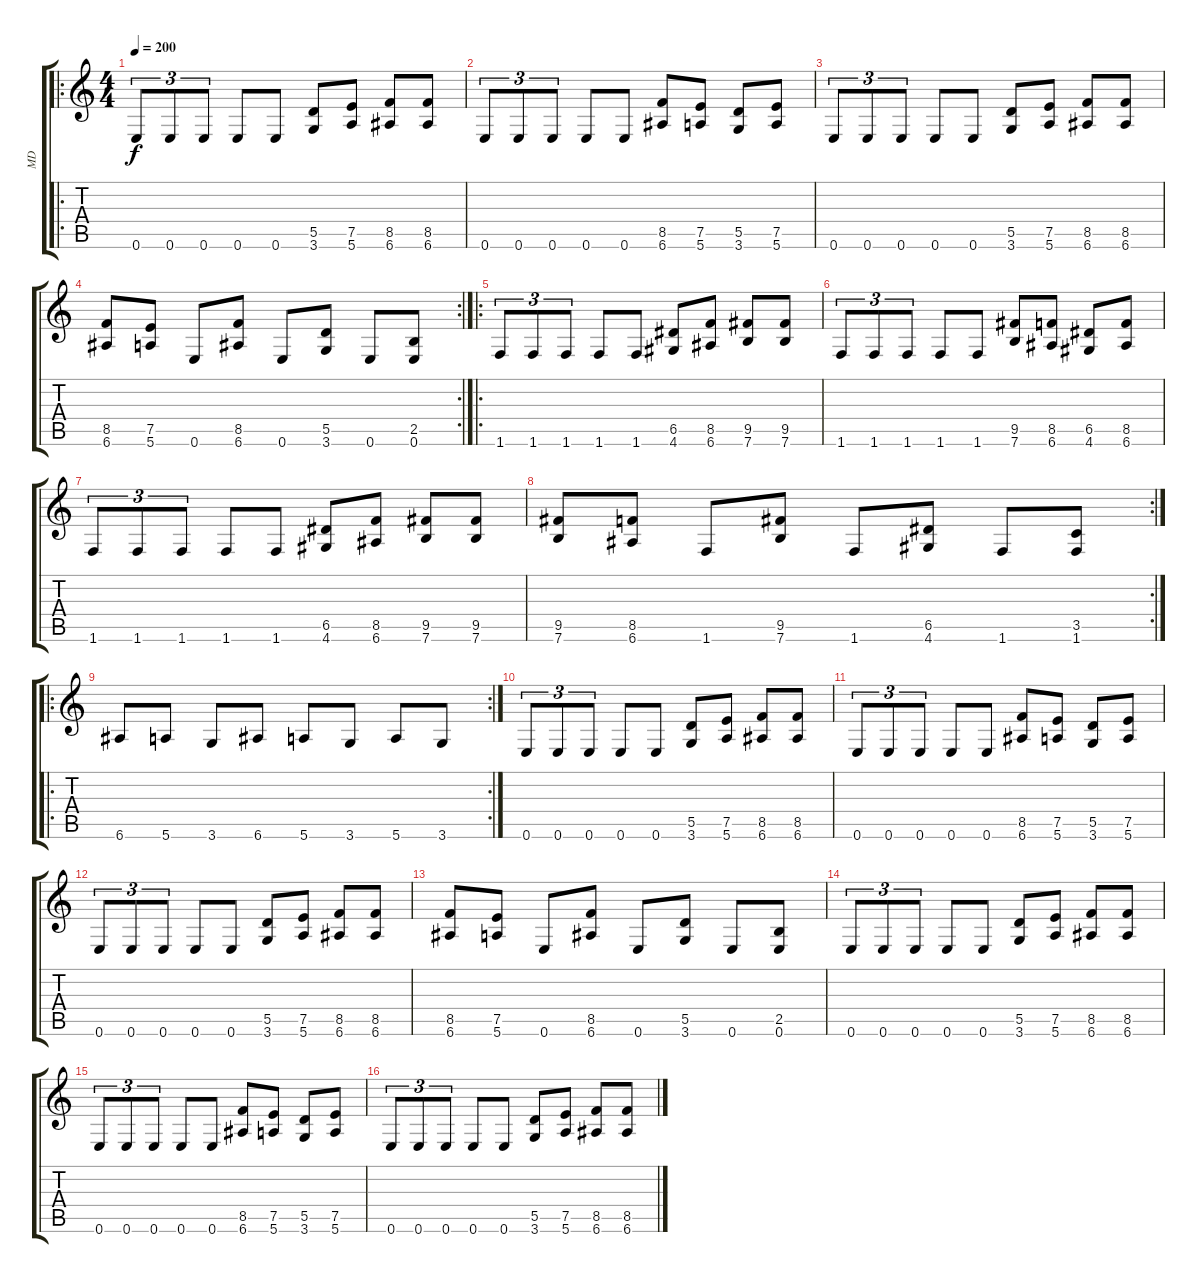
\track ("MD" "MD") {instrument overdrivenguitar}
\staff {score tabs}
\tuning (E4 B3 G3 D3 A2 E2) {hide}
\ro
\ts (4 4)
\tempo 200
\clef g2
\ks c
0.6.8{tu (3 2) dy f instrument overdrivenguitar} 0.6.8{tu (3 2)} 0.6.8{tu (3 2)} 0.6.8 0.6.8 (5.5 3.6).8 (7.5 5.6).8 (8.5 6.6).8 (8.5 6.6).8 |
0.6.8{tu (3 2)} 0.6.8{tu (3 2)} 0.6.8{tu (3 2)} 0.6.8 0.6.8 (8.5 6.6).8 (7.5 5.6).8 (5.5 3.6).8 (7.5 5.6).8 |
0.6.8{tu (3 2)} 0.6.8{tu (3 2)} 0.6.8{tu (3 2)} 0.6.8 0.6.8 (5.5 3.6).8 (7.5 5.6).8 (8.5 6.6).8 (8.5 6.6).8 |
\rc 2
(8.5 6.6).8 (7.5 5.6).8 0.6.8 (8.5 6.6).8 0.6.8 (5.5 3.6).8 0.6.8 (2.5 0.6).8 |
\ro
1.6.8{tu (3 2)} 1.6.8{tu (3 2)} 1.6.8{tu (3 2)} 1.6.8 1.6.8 (6.5 4.6).8 (8.5 6.6).8 (9.5 7.6).8 (9.5 7.6).8 |
1.6.8{tu (3 2)} 1.6.8{tu (3 2)} 1.6.8{tu (3 2)} 1.6.8 1.6.8 (9.5 7.6).8 (8.5 6.6).8 (6.5 4.6).8 (8.5 6.6).8 |
1.6.8{tu (3 2)} 1.6.8{tu (3 2)} 1.6.8{tu (3 2)} 1.6.8 1.6.8 (6.5 4.6).8 (8.5 6.6).8 (9.5 7.6).8 (9.5 7.6).8 |
\rc 2
(9.5 7.6).8 (8.5 6.6).8 1.6.8 (9.5 7.6).8 1.6.8 (6.5 4.6).8 1.6.8 (3.5 1.6).8 |
\ro
\rc 2
6.6.8 5.6.8 3.6.8 6.6.8 5.6.8 3.6.8 5.6.8 3.6.8 |
0.6.8{tu (3 2)} 0.6.8{tu (3 2)} 0.6.8{tu (3 2)} 0.6.8 0.6.8 (5.5 3.6).8 (7.5 5.6).8 (8.5 6.6).8 (8.5 6.6).8 |
0.6.8{tu (3 2)} 0.6.8{tu (3 2)} 0.6.8{tu (3 2)} 0.6.8 0.6.8 (8.5 6.6).8 (7.5 5.6).8 (5.5 3.6).8 (7.5 5.6).8 |
0.6.8{tu (3 2)} 0.6.8{tu (3 2)} 0.6.8{tu (3 2)} 0.6.8 0.6.8 (5.5 3.6).8 (7.5 5.6).8 (8.5 6.6).8 (8.5 6.6).8 |
(8.5 6.6).8 (7.5 5.6).8 0.6.8 (8.5 6.6).8 0.6.8 (5.5 3.6).8 0.6.8 (2.5 0.6).8 |
0.6.8{tu (3 2)} 0.6.8{tu (3 2)} 0.6.8{tu (3 2)} 0.6.8 0.6.8 (5.5 3.6).8 (7.5 5.6).8 (8.5 6.6).8 (8.5 6.6).8 |
0.6.8{tu (3 2)} 0.6.8{tu (3 2)} 0.6.8{tu (3 2)} 0.6.8 0.6.8 (8.5 6.6).8 (7.5 5.6).8 (5.5 3.6).8 (7.5 5.6).8 |
0.6.8{tu (3 2)} 0.6.8{tu (3 2)} 0.6.8{tu (3 2)} 0.6.8 0.6.8 (5.5 3.6).8 (7.5 5.6).8 (8.5 6.6).8 (8.5 6.6).8
